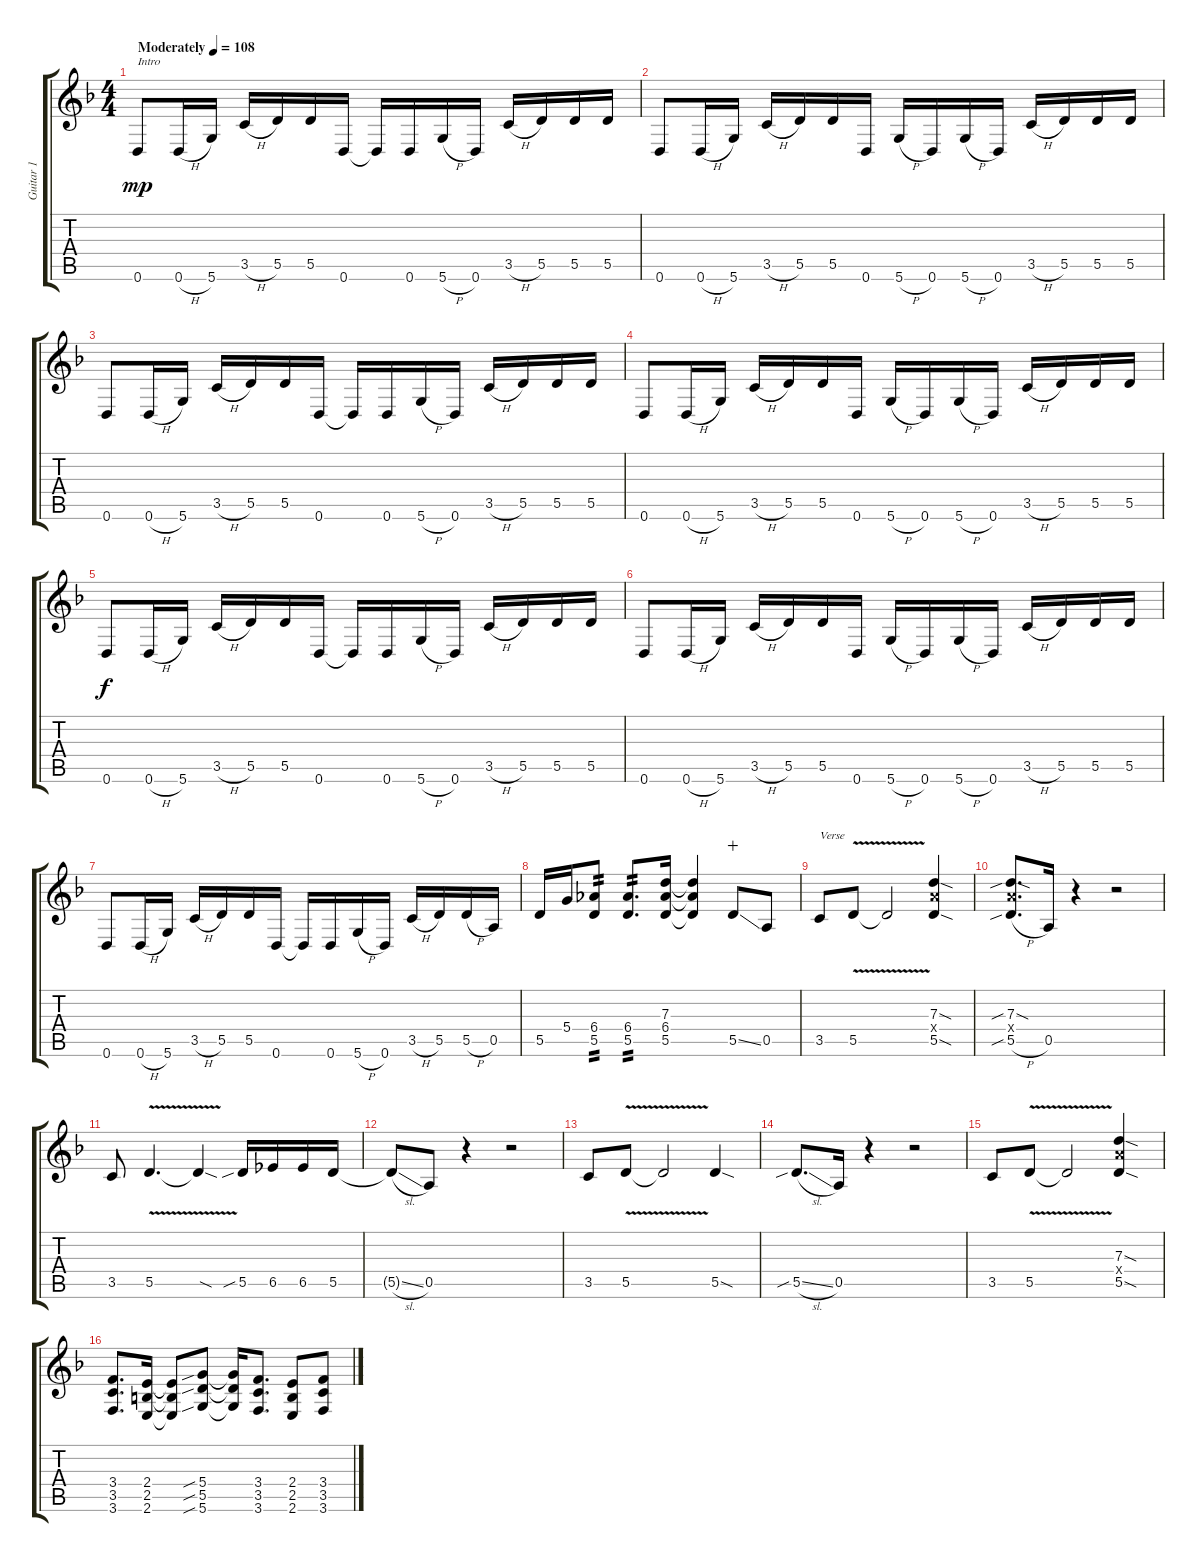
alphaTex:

\track ("Guitar 1" "Guitar 1") {instrument distortionguitar}
\staff {score tabs}
\tuning (E4 B3 G3 D3 A2 D2) {hide}
\ts (4 4)
\tempo (108 "Moderately")
\clef g2
\ks f
0.6.8{txt "Intro" dy mp instrument distortionguitar} 0.6{h}.16 5.6.16 3.5{h}.16 5.5.16 5.5.16 0.6.16 0.6{t}.16 0.6.16 5.6{h}.16 0.6.16 3.5{h}.16 5.5.16 5.5.16 5.5.16 |
0.6.8 0.6{h}.16 5.6.16 3.5{h}.16 5.5.16 5.5.16 0.6.16 5.6{h}.16 0.6.16 5.6{h}.16 0.6.16 3.5{h}.16 5.5.16 5.5.16 5.5.16 |
0.6.8 0.6{h}.16 5.6.16 3.5{h}.16 5.5.16 5.5.16 0.6.16 0.6{t}.16 0.6.16 5.6{h}.16 0.6.16 3.5{h}.16 5.5.16 5.5.16 5.5.16 |
0.6.8 0.6{h}.16 5.6.16 3.5{h}.16 5.5.16 5.5.16 0.6.16 5.6{h}.16 0.6.16 5.6{h}.16 0.6.16 3.5{h}.16 5.5.16 5.5.16 5.5.16 |
0.6.8{dy f} 0.6{h}.16 5.6.16 3.5{h}.16 5.5.16 5.5.16 0.6.16 0.6{t}.16 0.6.16 5.6{h}.16 0.6.16 3.5{h}.16 5.5.16 5.5.16 5.5.16 |
0.6.8 0.6{h}.16 5.6.16 3.5{h}.16 5.5.16 5.5.16 0.6.16 5.6{h}.16 0.6.16 5.6{h}.16 0.6.16 3.5{h}.16 5.5.16 5.5.16 5.5.16 |
0.6.8 0.6{h}.16 5.6.16 3.5{h}.16 5.5.16 5.5.16 0.6.16 0.6{t}.16 0.6.16 5.6{h}.16 0.6.16 3.5{h}.16 5.5.16 5.5{h}.16 0.5.16 |
5.5.16 5.4.16 (6.4 5.5).8{tp 2} (6.4 5.5).8{d tp 2} (7.3 6.4 5.5).16 (7.3{t} 6.4{t} 5.5{t}).4 5.5{ss}.8{wahc} 0.5.8 |
3.5.8{txt "Verse"} 5.5{v}.8 5.5{t}.2 (7.3{sod} 7.4{x} 5.5{sod}).4 |
(7.3{sib sod} 7.4{x} 5.5{sib h}).8{d} 0.5.16 r.4 r.2 |
3.5.8 5.5{v}.4{d} 5.5{sod t}.4 5.5{sib}.16 6.5.16 6.5.16 5.5.16 |
5.5{sl t}.8 0.5.8 r.4 r.2 |
3.5.8 5.5{v}.8 5.5{t}.2 5.5{sod}.4 |
5.5{sib sl}.8{d} 0.5.16 r.4 r.2 |
3.5.8 5.5{v}.8 5.5{t}.2 (7.3{sod} 7.4{x} 5.5{sod}).4 |
(3.4 3.5 3.6).8{d} (2.4 2.5 2.6).16 (2.4{t} 2.5{t} 2.6{t}).8 (5.4{sib} 5.5{sib} 5.6{sib}).8 (5.4{t} 5.5{t} 5.6{t}).16 (3.4 3.5 3.6).8{d} (2.4 2.5 2.6).8 (3.4 3.5 3.6).8
